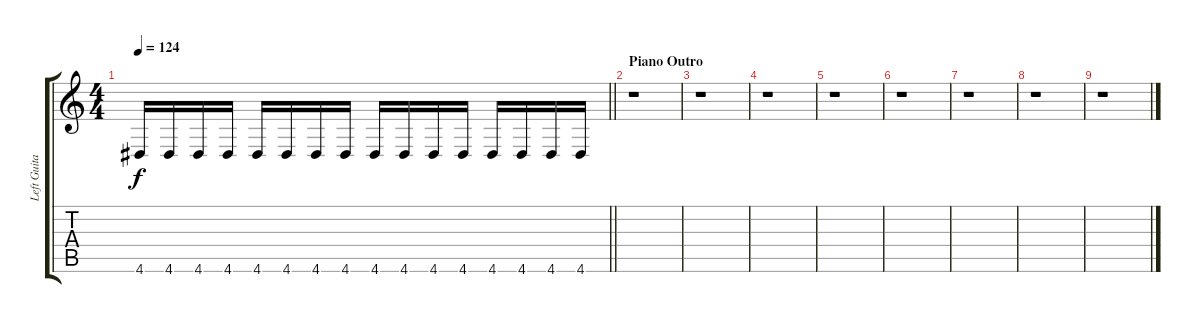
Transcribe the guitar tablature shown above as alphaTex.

\track ("Left Guitar" "Left Guita") {instrument distortionguitar}
\staff {score tabs}
\tuning (Db4 Ab3 E3 B2 Gb2 B1) {hide}
\ts (4 4)
\tempo 124
\clef g2
\barLineRight lightlight
\ks c
4.6.16{dy f} 4.6.16 4.6.16 4.6.16 4.6.16 4.6.16 4.6.16 4.6.16 4.6.16 4.6.16 4.6.16 4.6.16 4.6.16 4.6.16 4.6.16 4.6.16 |
\section ("" "Piano Outro")
r.1 |
r.1 |
r.1 |
r.1 |
r.1 |
r.1 |
r.1 |
r.1
